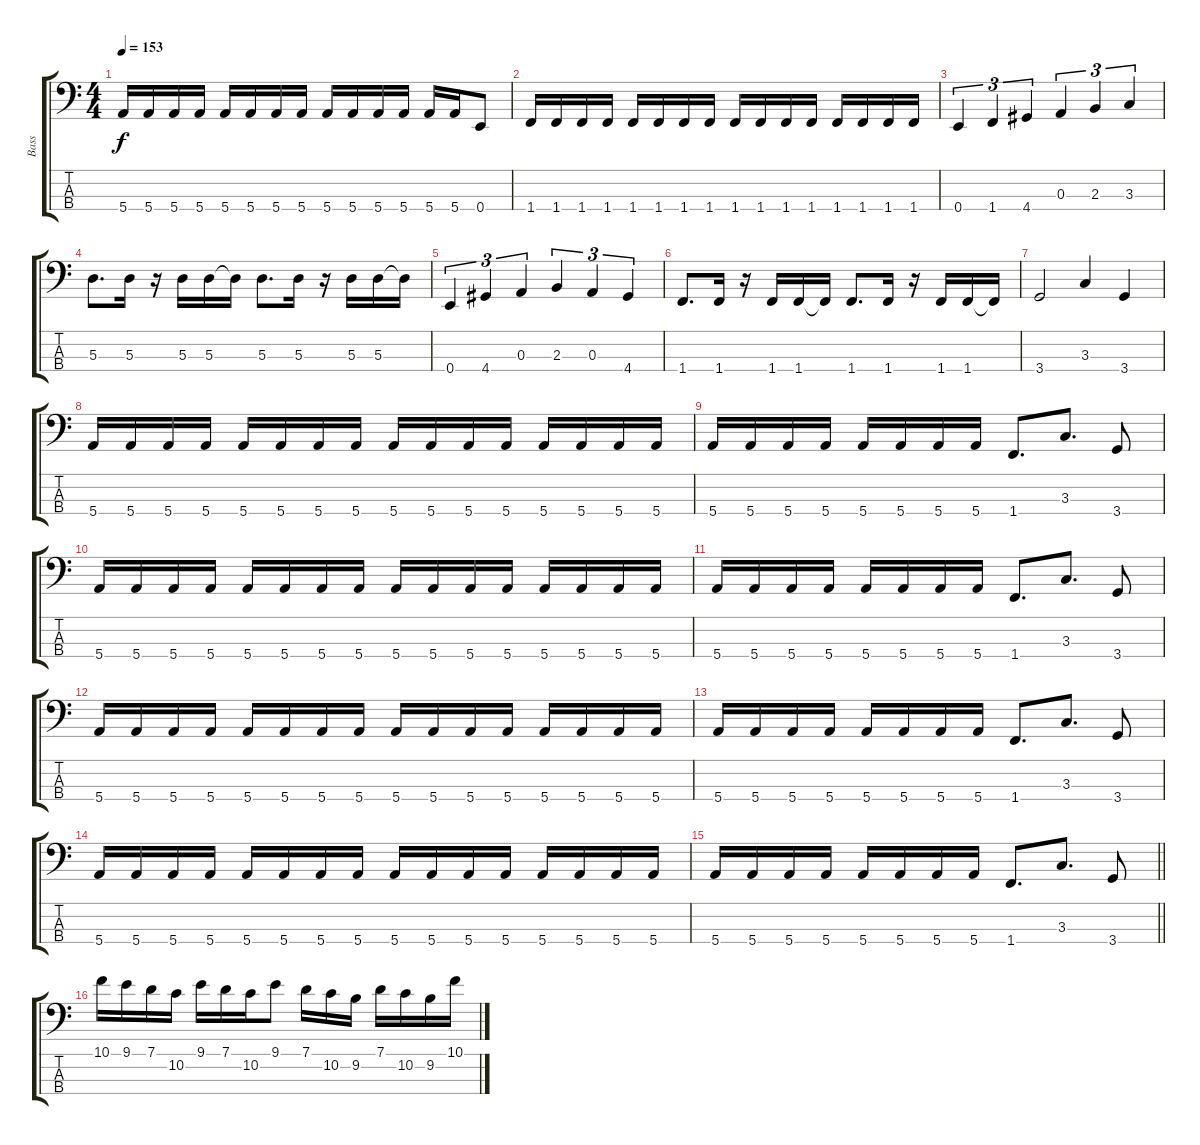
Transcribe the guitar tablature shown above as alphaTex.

\track ("Bass" "Bass") {instrument electricbassfinger}
\staff {score tabs}
\tuning (G2 D2 A1 E1) {hide}
\ts (4 4)
\tempo 153
\clef f4
\ks c
5.4.16{dy f} 5.4.16 5.4.16 5.4.16 5.4.16 5.4.16 5.4.16 5.4.16 5.4.16 5.4.16 5.4.16 5.4.16 5.4.16 5.4.16 0.4.8 |
1.4.16 1.4.16 1.4.16 1.4.16 1.4.16 1.4.16 1.4.16 1.4.16 1.4.16 1.4.16 1.4.16 1.4.16 1.4.16 1.4.16 1.4.16 1.4.16 |
0.4.4{tu (3 2)} 1.4.4{tu (3 2)} 4.4.4{tu (3 2)} 0.3.4{tu (3 2)} 2.3.4{tu (3 2)} 3.3.4{tu (3 2)} |
5.3.8{d} 5.3.16 r.16 5.3.16 5.3.16 5.3{t}.16 5.3.8{d} 5.3.16 r.16 5.3.16 5.3.16 5.3{t}.16 |
0.4.4{tu (3 2)} 4.4.4{tu (3 2)} 0.3.4{tu (3 2)} 2.3.4{tu (3 2)} 0.3.4{tu (3 2)} 4.4.4{tu (3 2)} |
1.4.8{d} 1.4.16 r.16 1.4.16 1.4.16 1.4{t}.16 1.4.8{d} 1.4.16 r.16 1.4.16 1.4.16 1.4{t}.16 |
3.4.2 3.3.4 3.4.4 |
5.4.16 5.4.16 5.4.16 5.4.16 5.4.16 5.4.16 5.4.16 5.4.16 5.4.16 5.4.16 5.4.16 5.4.16 5.4.16 5.4.16 5.4.16 5.4.16 |
5.4.16 5.4.16 5.4.16 5.4.16 5.4.16 5.4.16 5.4.16 5.4.16 1.4.8{d} 3.3.8{d} 3.4.8 |
5.4.16 5.4.16 5.4.16 5.4.16 5.4.16 5.4.16 5.4.16 5.4.16 5.4.16 5.4.16 5.4.16 5.4.16 5.4.16 5.4.16 5.4.16 5.4.16 |
5.4.16 5.4.16 5.4.16 5.4.16 5.4.16 5.4.16 5.4.16 5.4.16 1.4.8{d} 3.3.8{d} 3.4.8 |
5.4.16 5.4.16 5.4.16 5.4.16 5.4.16 5.4.16 5.4.16 5.4.16 5.4.16 5.4.16 5.4.16 5.4.16 5.4.16 5.4.16 5.4.16 5.4.16 |
5.4.16 5.4.16 5.4.16 5.4.16 5.4.16 5.4.16 5.4.16 5.4.16 1.4.8{d} 3.3.8{d} 3.4.8 |
5.4.16 5.4.16 5.4.16 5.4.16 5.4.16 5.4.16 5.4.16 5.4.16 5.4.16 5.4.16 5.4.16 5.4.16 5.4.16 5.4.16 5.4.16 5.4.16 |
\barLineRight lightlight
5.4.16 5.4.16 5.4.16 5.4.16 5.4.16 5.4.16 5.4.16 5.4.16 1.4.8{d} 3.3.8{d} 3.4.8 |
\section ("" "")
10.1.16 9.1.16 7.1.16 10.2.16 9.1.16 7.1.16 10.2.16 9.1.8 7.1.16 10.2.16 9.2.16 7.1.16 10.2.16 9.2.16 10.1.16
